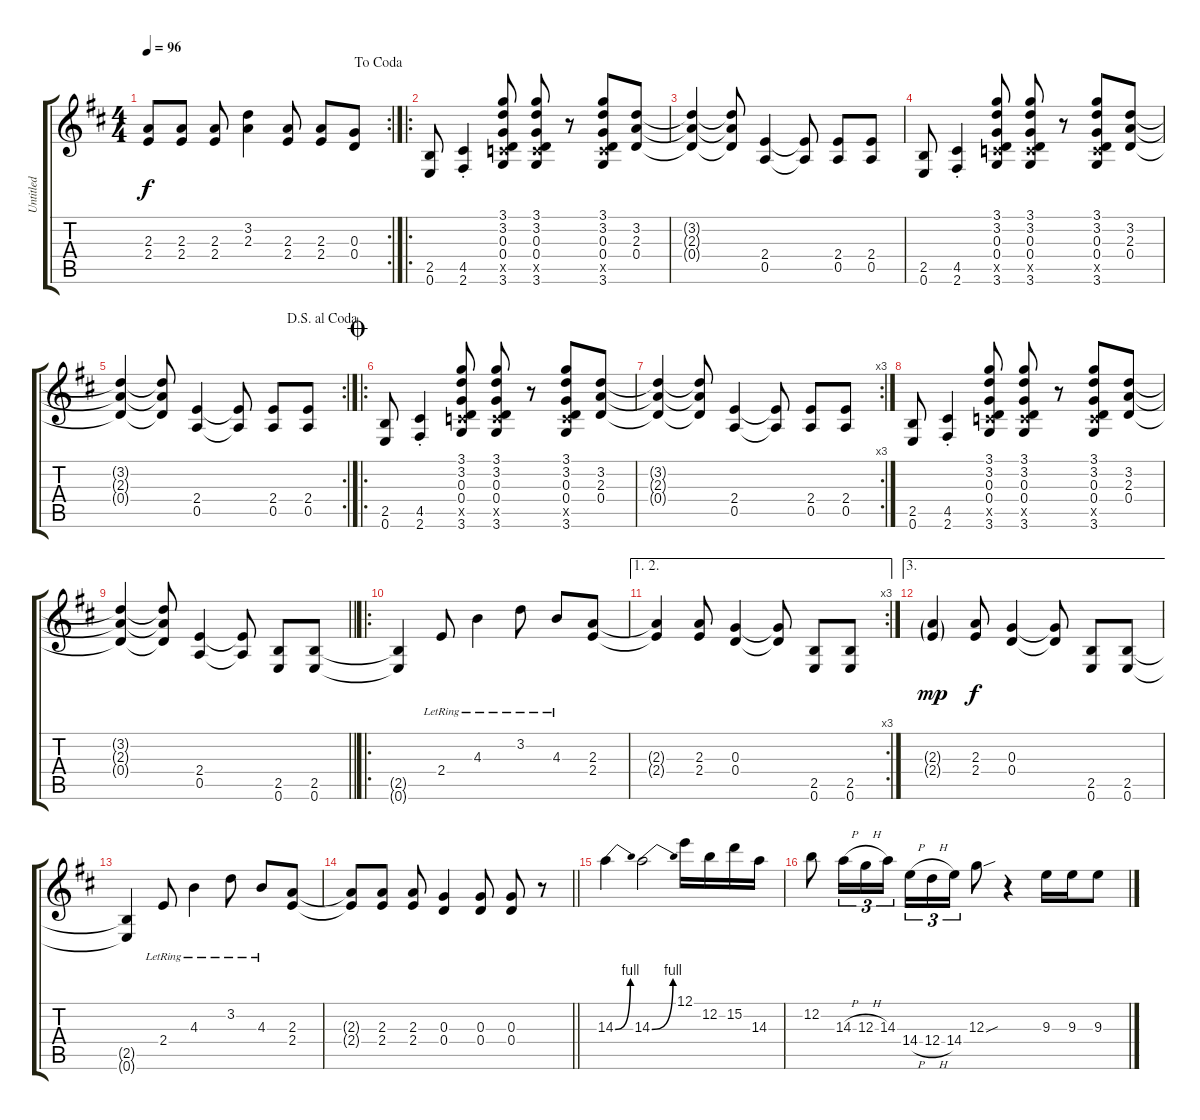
\track ("Untitled" "Untitled") {instrument distortionguitar}
\staff {score tabs}
\tuning (E4 B3 G3 D3 A2 E2) {hide}
\rc 2
\ts (4 4)
\jump dacoda
\tempo 96
\clef g2
\ks d
(2.3{t} 2.4{t}).8{dy f} (2.3 2.4).8 (2.3 2.4).8 (3.2 2.3).4 (2.3 2.4).8 (2.3 2.4).8 (0.3 0.4).8 |
\ro
(2.5 0.6).8 (4.5{st} 2.6{st}).4 (3.1 3.2 0.3 0.4 3.5{x} 3.6).8 (3.1 3.2 0.3 0.4 3.5{x} 3.6).8 r.8 (3.1 3.2 0.3 0.4 3.5{x} 3.6).8 (3.2 2.3 0.4).8 |
(3.2{t} 2.3{t} 0.4{t}).4 (3.2{t} 2.3{t} 0.4{t}).8 (2.4 0.5).4 (2.4{t} 0.5{t}).8 (2.4 0.5).8 (2.4 0.5).8 |
(2.5 0.6).8 (4.5{st} 2.6{st}).4 (3.1 3.2 0.3 0.4 3.5{x} 3.6).8 (3.1 3.2 0.3 0.4 3.5{x} 3.6).8 r.8 (3.1 3.2 0.3 0.4 3.5{x} 3.6).8 (3.2 2.3 0.4).8 |
\rc 2
\jump dalsegnoalcoda
(3.2{t} 2.3{t} 0.4{t}).4 (3.2{t} 2.3{t} 0.4{t}).8 (2.4 0.5).4 (2.4{t} 0.5{t}).8 (2.4 0.5).8 (2.4 0.5).8 |
\ro
\jump coda
(2.5 0.6).8 (4.5{st} 2.6{st}).4 (3.1 3.2 0.3 0.4 3.5{x} 3.6).8 (3.1 3.2 0.3 0.4 3.5{x} 3.6).8 r.8 (3.1 3.2 0.3 0.4 3.5{x} 3.6).8 (3.2 2.3 0.4).8 |
\rc 3
(3.2{t} 2.3{t} 0.4{t}).4 (3.2{t} 2.3{t} 0.4{t}).8 (2.4 0.5).4 (2.4{t} 0.5{t}).8 (2.4 0.5).8 (2.4 0.5).8 |
(2.5 0.6).8 (4.5{st} 2.6{st}).4 (3.1 3.2 0.3 0.4 3.5{x} 3.6).8 (3.1 3.2 0.3 0.4 3.5{x} 3.6).8 r.8 (3.1 3.2 0.3 0.4 3.5{x} 3.6).8 (3.2 2.3 0.4).8 |
\barLineRight lightlight
(3.2{t} 2.3{t} 0.4{t}).4 (3.2{t} 2.3{t} 0.4{t}).8 (2.4 0.5).4 (2.4{t} 0.5{t}).8 (2.5 0.6).8 (2.5 0.6).8 |
\ro
(2.5{t} 0.6{t}).4 2.4{lr}.8 4.3{lr}.4 3.2{lr}.8 4.3{lr}.8 (2.3 2.4).8 |
\ae (1 2)
\rc 3
(2.3{t} 2.4{t}).4 (2.3 2.4).8 (0.3 0.4).4 (0.3{t} 0.4{t}).8 (2.5 0.6).8 (2.5 0.6).8 |
\ae 3
(2.3{g} 2.4{g}).4{dy mp} (2.3 2.4).8{dy f} (0.3 0.4).4 (0.3{t} 0.4{t}).8 (2.5 0.6).8 (2.5 0.6).8 |
(2.5{t} 0.6{t}).4 2.4{lr}.8 4.3{lr}.4 3.2{lr}.8 4.3{lr}.8 (2.3 2.4).8 |
\barLineRight lightlight
(2.3{t} 2.4{t}).8 (2.3 2.4).8 (2.3 2.4).8 (0.3 0.4).4 (0.3 0.4).8 (0.3 0.4).8 r.8 |
14.3{be (bend 0 0 60 4)}.4 14.3{be (bend 0 0 60 4)}.2 12.1.16 12.2.16 15.2.16 14.3.16 |
12.2.8 14.3{h}.16{tu (3 2)} 12.3{h}.16{tu (3 2)} 14.3.16{tu (3 2)} 14.4{h}.16{tu (3 2)} 12.4{h}.16{tu (3 2)} 14.4.16{tu (3 2)} 12.3{sou}.8 r.4 9.3.16 9.3.16 9.3.8
